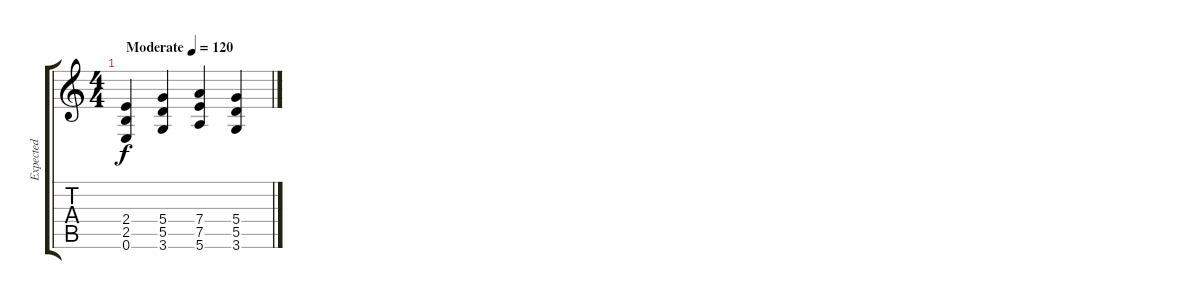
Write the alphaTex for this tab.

\track ("Expected" "Expected") {instrument acousticguitarsteel}
\staff {score tabs}
\tuning (E4 B3 G3 D3 A2 E2) {hide}
\ts (4 4)
\tempo (120 "Moderate")
\clef g2
\ks c
(2.4 2.5 0.6).4{dy f instrument acousticguitarsteel} (5.4 5.5 3.6).4 (7.4 7.5 5.6).4 (5.4 5.5 3.6).4
